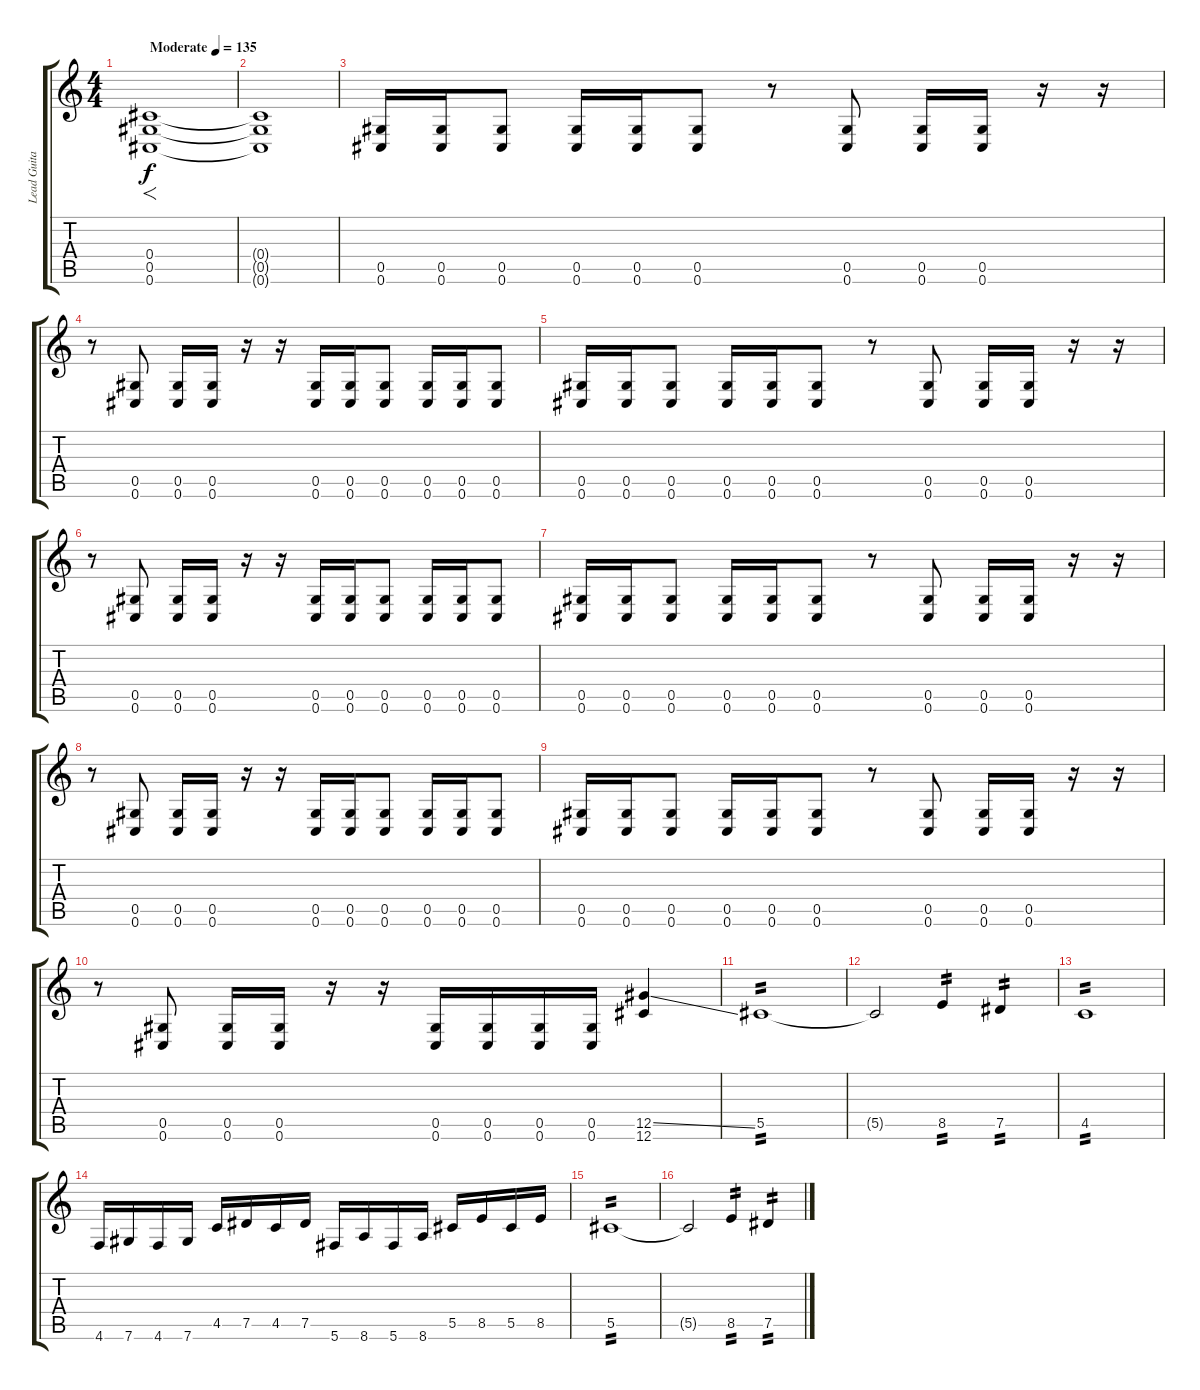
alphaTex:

\track ("Lead Guitar - Andrew Whiting" "Lead Guita") {instrument distortionguitar}
\staff {score tabs}
\tuning (Eb4 Bb3 Gb3 Db3 Ab2 Db2) {hide}
\ts (4 4)
\tempo (135 "Moderate")
\clef g2
\ks c
(0.4 0.5 0.6).1{f dy f instrument distortionguitar} |
(0.4{t} 0.5{t} 0.6{t}).1 |
(0.5 0.6).16 (0.5 0.6).16 (0.5 0.6).8 (0.5 0.6).16 (0.5 0.6).16 (0.5 0.6).8 r.8 (0.5 0.6).8 (0.5 0.6).16 (0.5 0.6).16 r.16 r.16 |
r.8 (0.5 0.6).8 (0.5 0.6).16 (0.5 0.6).16 r.16 r.16 (0.5 0.6).16 (0.5 0.6).16 (0.5 0.6).8 (0.5 0.6).16 (0.5 0.6).16 (0.5 0.6).8 |
(0.5 0.6).16 (0.5 0.6).16 (0.5 0.6).8 (0.5 0.6).16 (0.5 0.6).16 (0.5 0.6).8 r.8 (0.5 0.6).8 (0.5 0.6).16 (0.5 0.6).16 r.16 r.16 |
r.8 (0.5 0.6).8 (0.5 0.6).16 (0.5 0.6).16 r.16 r.16 (0.5 0.6).16 (0.5 0.6).16 (0.5 0.6).8 (0.5 0.6).16 (0.5 0.6).16 (0.5 0.6).8 |
(0.5 0.6).16 (0.5 0.6).16 (0.5 0.6).8 (0.5 0.6).16 (0.5 0.6).16 (0.5 0.6).8 r.8 (0.5 0.6).8 (0.5 0.6).16 (0.5 0.6).16 r.16 r.16 |
r.8 (0.5 0.6).8 (0.5 0.6).16 (0.5 0.6).16 r.16 r.16 (0.5 0.6).16 (0.5 0.6).16 (0.5 0.6).8 (0.5 0.6).16 (0.5 0.6).16 (0.5 0.6).8 |
(0.5 0.6).16 (0.5 0.6).16 (0.5 0.6).8 (0.5 0.6).16 (0.5 0.6).16 (0.5 0.6).8 r.8 (0.5 0.6).8 (0.5 0.6).16 (0.5 0.6).16 r.16 r.16 |
r.8 (0.5 0.6).8 (0.5 0.6).16 (0.5 0.6).16 r.16 r.16 (0.5 0.6).16 (0.5 0.6).16 (0.5 0.6).16 (0.5 0.6).16 (12.5{ss} 12.6).4 |
5.5.1{tp 2} |
5.5{t}.2 8.5.4{tp 2} 7.5.4{tp 2} |
4.5.1{tp 2} |
4.6.16 7.6.16 4.6.16 7.6.16 4.5.16 7.5.16 4.5.16 7.5.16 5.6.16 8.6.16 5.6.16 8.6.16 5.5.16 8.5.16 5.5.16 8.5.16 |
5.5.1{tp 2} |
5.5{t}.2 8.5.4{tp 2} 7.5.4{tp 2}
